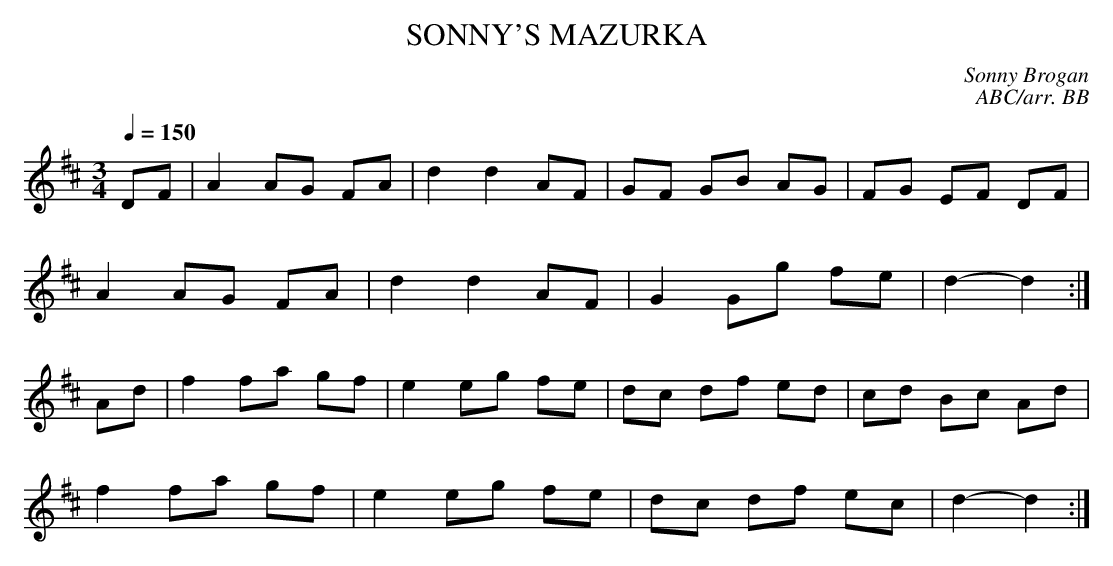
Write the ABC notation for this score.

X:1
T:SONNY'S MAZURKA
C:Sonny Brogan
C:ABC/arr. BB
M:3/4
L:1/8
Q:1/4=150
K:D
DF|A2 AG FA|d2 d2 AF|GF GB AG|FG EF DF|
A2 AG FA|d2 d2 AF|G2 Gg fe|d2-d2 :|
Ad|f2 fa gf|e2 eg fe|dc df ed|cd Bc Ad|
f2 fa gf|e2 eg fe|dc df ec|d2-d2 :|
